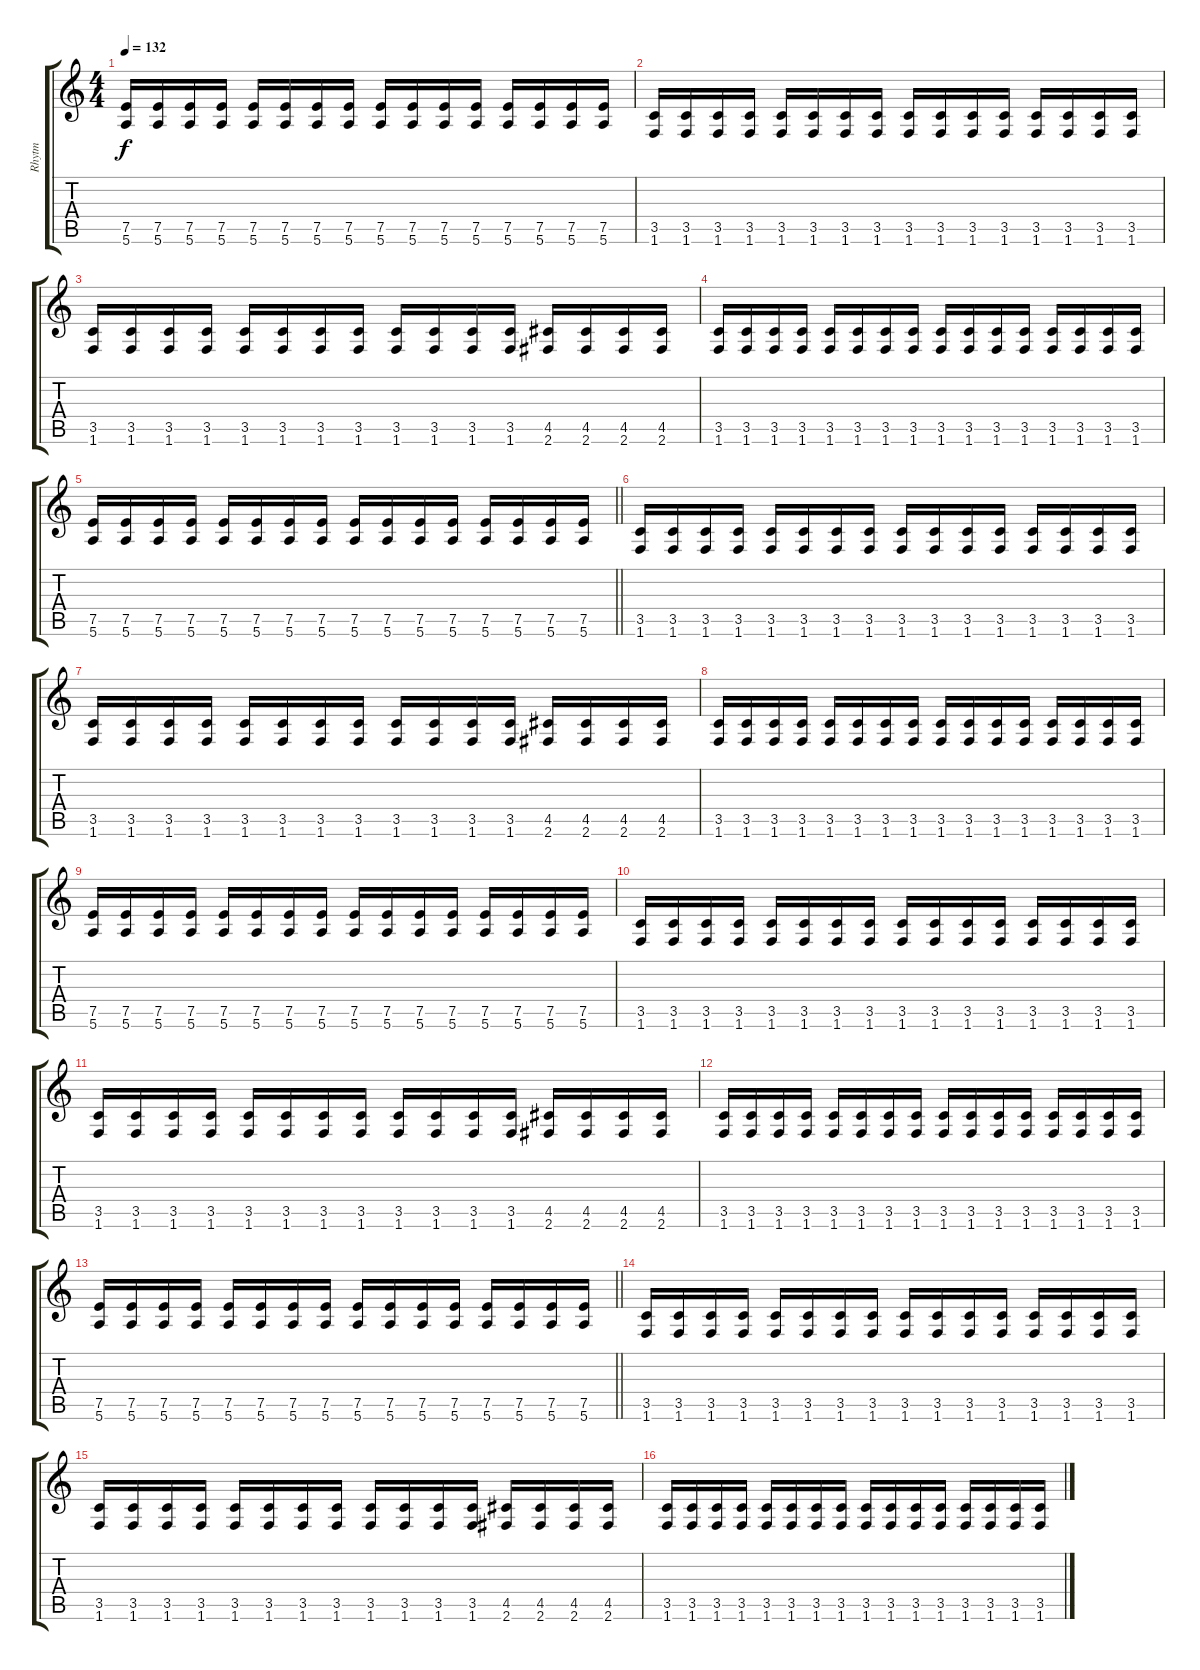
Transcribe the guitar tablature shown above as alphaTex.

\track ("Rhytm" "Rhytm") {instrument overdrivenguitar}
\staff {score tabs}
\tuning (E4 B3 G3 D3 A2 E2) {hide}
\ts (4 4)
\tempo 132
\clef g2
\ks c
(7.5 5.6).16{dy f} (7.5 5.6).16 (7.5 5.6).16 (7.5 5.6).16 (7.5 5.6).16 (7.5 5.6).16 (7.5 5.6).16 (7.5 5.6).16 (7.5 5.6).16 (7.5 5.6).16 (7.5 5.6).16 (7.5 5.6).16 (7.5 5.6).16 (7.5 5.6).16 (7.5 5.6).16 (7.5 5.6).16 |
(3.5 1.6).16 (3.5 1.6).16 (3.5 1.6).16 (3.5 1.6).16 (3.5 1.6).16 (3.5 1.6).16 (3.5 1.6).16 (3.5 1.6).16 (3.5 1.6).16 (3.5 1.6).16 (3.5 1.6).16 (3.5 1.6).16 (3.5 1.6).16 (3.5 1.6).16 (3.5 1.6).16 (3.5 1.6).16 |
(3.5 1.6).16 (3.5 1.6).16 (3.5 1.6).16 (3.5 1.6).16 (3.5 1.6).16 (3.5 1.6).16 (3.5 1.6).16 (3.5 1.6).16 (3.5 1.6).16 (3.5 1.6).16 (3.5 1.6).16 (3.5 1.6).16 (4.5 2.6).16 (4.5 2.6).16 (4.5 2.6).16 (4.5 2.6).16 |
(3.5 1.6).16 (3.5 1.6).16 (3.5 1.6).16 (3.5 1.6).16 (3.5 1.6).16 (3.5 1.6).16 (3.5 1.6).16 (3.5 1.6).16 (3.5 1.6).16 (3.5 1.6).16 (3.5 1.6).16 (3.5 1.6).16 (3.5 1.6).16 (3.5 1.6).16 (3.5 1.6).16 (3.5 1.6).16 |
\barLineRight lightlight
(7.5 5.6).16 (7.5 5.6).16 (7.5 5.6).16 (7.5 5.6).16 (7.5 5.6).16 (7.5 5.6).16 (7.5 5.6).16 (7.5 5.6).16 (7.5 5.6).16 (7.5 5.6).16 (7.5 5.6).16 (7.5 5.6).16 (7.5 5.6).16 (7.5 5.6).16 (7.5 5.6).16 (7.5 5.6).16 |
(3.5 1.6).16 (3.5 1.6).16 (3.5 1.6).16 (3.5 1.6).16 (3.5 1.6).16 (3.5 1.6).16 (3.5 1.6).16 (3.5 1.6).16 (3.5 1.6).16 (3.5 1.6).16 (3.5 1.6).16 (3.5 1.6).16 (3.5 1.6).16 (3.5 1.6).16 (3.5 1.6).16 (3.5 1.6).16 |
(3.5 1.6).16 (3.5 1.6).16 (3.5 1.6).16 (3.5 1.6).16 (3.5 1.6).16 (3.5 1.6).16 (3.5 1.6).16 (3.5 1.6).16 (3.5 1.6).16 (3.5 1.6).16 (3.5 1.6).16 (3.5 1.6).16 (4.5 2.6).16 (4.5 2.6).16 (4.5 2.6).16 (4.5 2.6).16 |
(3.5 1.6).16 (3.5 1.6).16 (3.5 1.6).16 (3.5 1.6).16 (3.5 1.6).16 (3.5 1.6).16 (3.5 1.6).16 (3.5 1.6).16 (3.5 1.6).16 (3.5 1.6).16 (3.5 1.6).16 (3.5 1.6).16 (3.5 1.6).16 (3.5 1.6).16 (3.5 1.6).16 (3.5 1.6).16 |
(7.5 5.6).16 (7.5 5.6).16 (7.5 5.6).16 (7.5 5.6).16 (7.5 5.6).16 (7.5 5.6).16 (7.5 5.6).16 (7.5 5.6).16 (7.5 5.6).16 (7.5 5.6).16 (7.5 5.6).16 (7.5 5.6).16 (7.5 5.6).16 (7.5 5.6).16 (7.5 5.6).16 (7.5 5.6).16 |
(3.5 1.6).16 (3.5 1.6).16 (3.5 1.6).16 (3.5 1.6).16 (3.5 1.6).16 (3.5 1.6).16 (3.5 1.6).16 (3.5 1.6).16 (3.5 1.6).16 (3.5 1.6).16 (3.5 1.6).16 (3.5 1.6).16 (3.5 1.6).16 (3.5 1.6).16 (3.5 1.6).16 (3.5 1.6).16 |
(3.5 1.6).16 (3.5 1.6).16 (3.5 1.6).16 (3.5 1.6).16 (3.5 1.6).16 (3.5 1.6).16 (3.5 1.6).16 (3.5 1.6).16 (3.5 1.6).16 (3.5 1.6).16 (3.5 1.6).16 (3.5 1.6).16 (4.5 2.6).16 (4.5 2.6).16 (4.5 2.6).16 (4.5 2.6).16 |
(3.5 1.6).16 (3.5 1.6).16 (3.5 1.6).16 (3.5 1.6).16 (3.5 1.6).16 (3.5 1.6).16 (3.5 1.6).16 (3.5 1.6).16 (3.5 1.6).16 (3.5 1.6).16 (3.5 1.6).16 (3.5 1.6).16 (3.5 1.6).16 (3.5 1.6).16 (3.5 1.6).16 (3.5 1.6).16 |
\barLineRight lightlight
(7.5 5.6).16 (7.5 5.6).16 (7.5 5.6).16 (7.5 5.6).16 (7.5 5.6).16 (7.5 5.6).16 (7.5 5.6).16 (7.5 5.6).16 (7.5 5.6).16 (7.5 5.6).16 (7.5 5.6).16 (7.5 5.6).16 (7.5 5.6).16 (7.5 5.6).16 (7.5 5.6).16 (7.5 5.6).16 |
(3.5 1.6).16 (3.5 1.6).16 (3.5 1.6).16 (3.5 1.6).16 (3.5 1.6).16 (3.5 1.6).16 (3.5 1.6).16 (3.5 1.6).16 (3.5 1.6).16 (3.5 1.6).16 (3.5 1.6).16 (3.5 1.6).16 (3.5 1.6).16 (3.5 1.6).16 (3.5 1.6).16 (3.5 1.6).16 |
(3.5 1.6).16 (3.5 1.6).16 (3.5 1.6).16 (3.5 1.6).16 (3.5 1.6).16 (3.5 1.6).16 (3.5 1.6).16 (3.5 1.6).16 (3.5 1.6).16 (3.5 1.6).16 (3.5 1.6).16 (3.5 1.6).16 (4.5 2.6).16 (4.5 2.6).16 (4.5 2.6).16 (4.5 2.6).16 |
(3.5 1.6).16 (3.5 1.6).16 (3.5 1.6).16 (3.5 1.6).16 (3.5 1.6).16 (3.5 1.6).16 (3.5 1.6).16 (3.5 1.6).16 (3.5 1.6).16 (3.5 1.6).16 (3.5 1.6).16 (3.5 1.6).16 (3.5 1.6).16 (3.5 1.6).16 (3.5 1.6).16 (3.5 1.6).16
